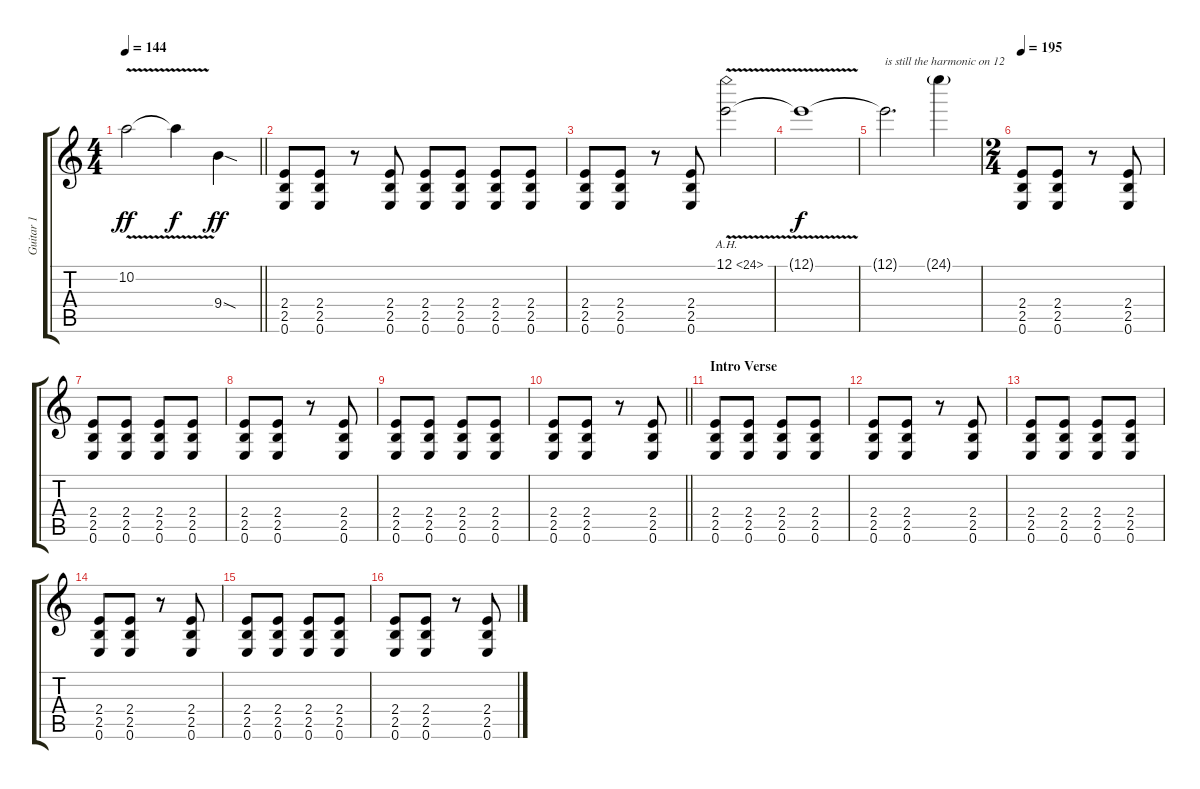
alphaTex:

\track ("Guitar 1" "Guitar 1") {instrument distortionguitar}
\staff {score tabs}
\tuning (E4 B3 G3 D3 A2 E2) {hide}
\ts (4 4)
\tempo 144
\clef g2
\barLineRight lightlight
\ks c
10.2{v}.2{dy ff} 10.2{t}.4{dy f} 9.4{sod}.4{dy ff} |
(2.4 2.5 0.6).8 (2.4 2.5 0.6).8 r.8 (2.4 2.5 0.6).8 (2.4 2.5 0.6).8 (2.4 2.5 0.6).8 (2.4 2.5 0.6).8 (2.4 2.5 0.6).8 |
(2.4 2.5 0.6).8 (2.4 2.5 0.6).8 r.8 (2.4 2.5 0.6).8 12.1{ah 12 v}.2 |
12.1{t}.1{dy f} |
12.1{t}.2{d txt "is still the harmonic on 12"} 24.1{g}.4 |
\ts (2 4)
\tempo 195
(2.4 2.5 0.6).8 (2.4 2.5 0.6).8 r.8 (2.4 2.5 0.6).8 |
(2.4 2.5 0.6).8 (2.4 2.5 0.6).8 (2.4 2.5 0.6).8 (2.4 2.5 0.6).8 |
(2.4 2.5 0.6).8 (2.4 2.5 0.6).8 r.8 (2.4 2.5 0.6).8 |
(2.4 2.5 0.6).8 (2.4 2.5 0.6).8 (2.4 2.5 0.6).8 (2.4 2.5 0.6).8 |
\barLineRight lightlight
(2.4 2.5 0.6).8 (2.4 2.5 0.6).8 r.8 (2.4 2.5 0.6).8 |
\section ("" "Intro Verse")
(2.4 2.5 0.6).8 (2.4 2.5 0.6).8 (2.4 2.5 0.6).8 (2.4 2.5 0.6).8 |
(2.4 2.5 0.6).8 (2.4 2.5 0.6).8 r.8 (2.4 2.5 0.6).8 |
(2.4 2.5 0.6).8 (2.4 2.5 0.6).8 (2.4 2.5 0.6).8 (2.4 2.5 0.6).8 |
(2.4 2.5 0.6).8 (2.4 2.5 0.6).8 r.8 (2.4 2.5 0.6).8 |
(2.4 2.5 0.6).8 (2.4 2.5 0.6).8 (2.4 2.5 0.6).8 (2.4 2.5 0.6).8 |
(2.4 2.5 0.6).8 (2.4 2.5 0.6).8 r.8 (2.4 2.5 0.6).8
